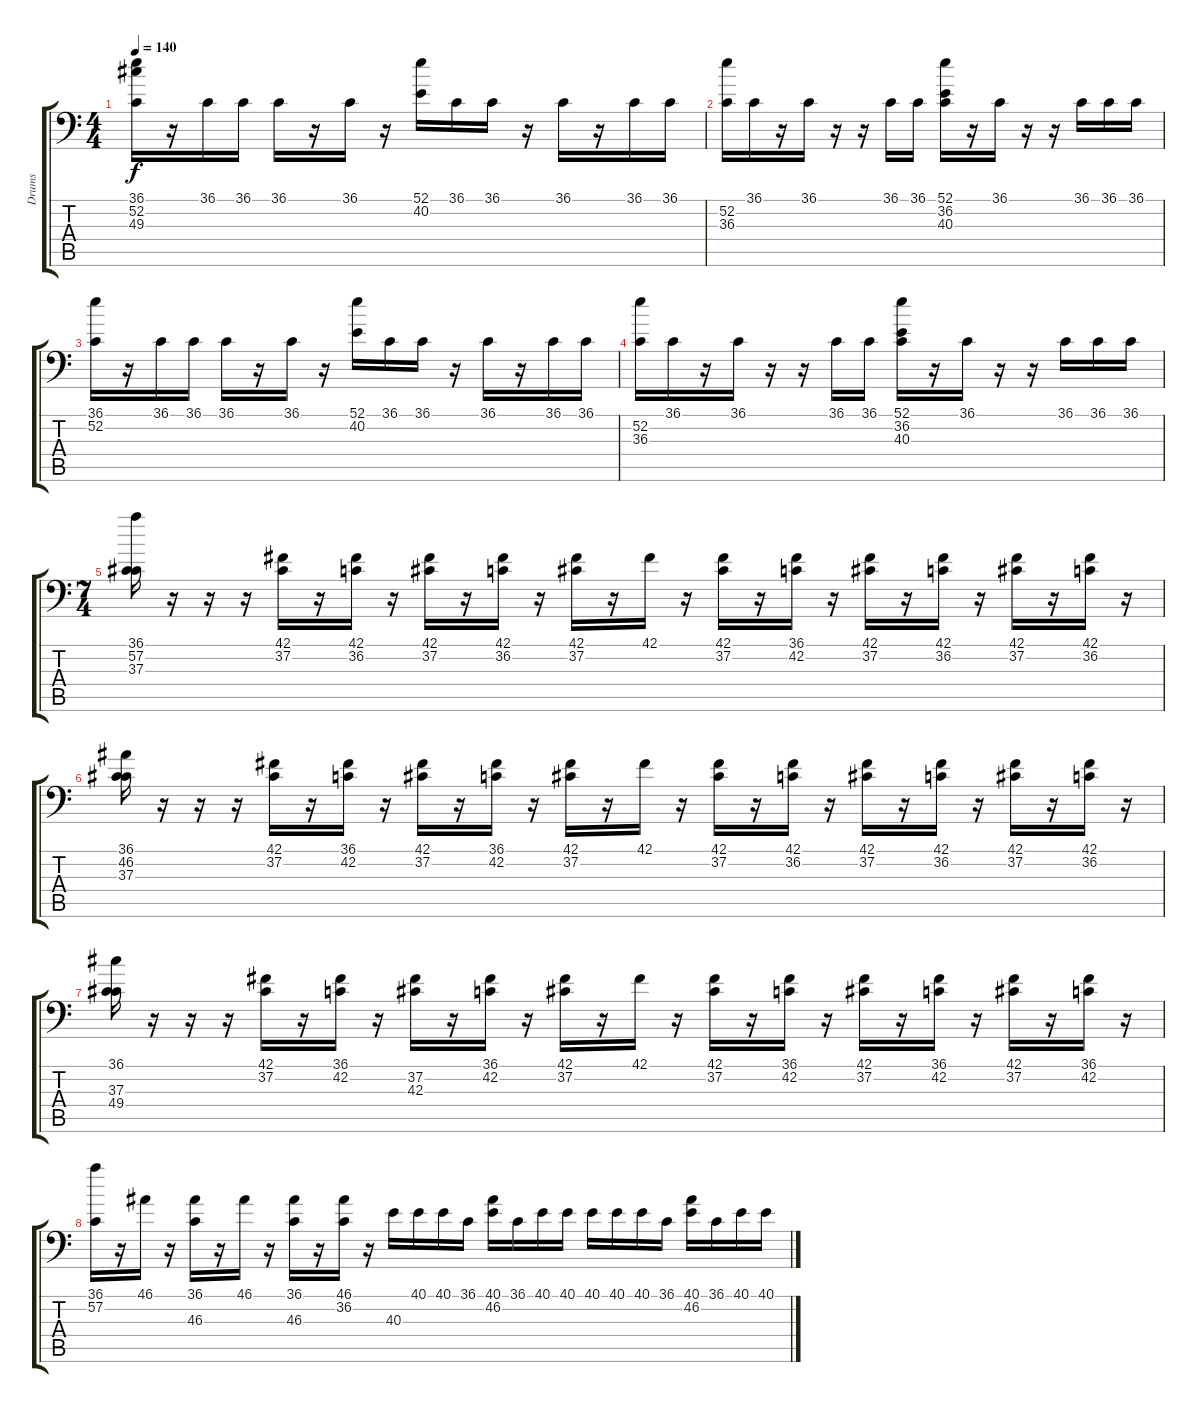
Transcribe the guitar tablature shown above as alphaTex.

\track ("Drums" "Drums") {instrument acousticgrandpiano}
\staff {score tabs}
\tuning (C-1 C-1 C-1 C-1 C-1 C-1) {hide}
\ts (4 4)
\tempo 140
\clef f4
\ks c
(36.1 52.2 49.3).16{dy f} r.16 36.1.16 36.1.16 36.1.16 r.16 36.1.16 r.16 (52.1 40.2).16 36.1.16 36.1.16 r.16 36.1.16 r.16 36.1.16 36.1.16 |
(52.2 36.3).16 36.1.16 r.16 36.1.16 r.16 r.16 36.1.16 36.1.16 (52.1 36.2 40.3).16 r.16 36.1.16 r.16 r.16 36.1.16 36.1.16 36.1.16 |
(36.1 52.2).16 r.16 36.1.16 36.1.16 36.1.16 r.16 36.1.16 r.16 (52.1 40.2).16 36.1.16 36.1.16 r.16 36.1.16 r.16 36.1.16 36.1.16 |
(52.2 36.3).16 36.1.16 r.16 36.1.16 r.16 r.16 36.1.16 36.1.16 (52.1 36.2 40.3).16 r.16 36.1.16 r.16 r.16 36.1.16 36.1.16 36.1.16 |
\ts (7 4)
(36.1 57.2 37.3).16 r.16 r.16 r.16 (42.1 37.2).16 r.16 (42.1 36.2).16 r.16 (42.1 37.2).16 r.16 (42.1 36.2).16 r.16 (42.1 37.2).16 r.16 42.1.16 r.16 (42.1 37.2).16 r.16 (36.1 42.2).16 r.16 (42.1 37.2).16 r.16 (42.1 36.2).16 r.16 (42.1 37.2).16 r.16 (42.1 36.2).16 r.16 |
(36.1 46.2 37.3).16 r.16 r.16 r.16 (42.1 37.2).16 r.16 (36.1 42.2).16 r.16 (42.1 37.2).16 r.16 (36.1 42.2).16 r.16 (42.1 37.2).16 r.16 42.1.16 r.16 (42.1 37.2).16 r.16 (42.1 36.2).16 r.16 (42.1 37.2).16 r.16 (42.1 36.2).16 r.16 (42.1 37.2).16 r.16 (42.1 36.2).16 r.16 |
(36.1 37.3 49.4).16 r.16 r.16 r.16 (42.1 37.2).16 r.16 (36.1 42.2).16 r.16 (37.2 42.3).16 r.16 (36.1 42.2).16 r.16 (42.1 37.2).16 r.16 42.1.16 r.16 (42.1 37.2).16 r.16 (36.1 42.2).16 r.16 (42.1 37.2).16 r.16 (36.1 42.2).16 r.16 (42.1 37.2).16 r.16 (36.1 42.2).16 r.16 |
(36.1 57.2).16 r.16 46.1.16 r.16 (36.1 46.3).16 r.16 46.1.16 r.16 (36.1 46.3).16 r.16 (46.1 36.2).16 r.16 40.3.16 40.1.16 40.1.16 36.1.16 (40.1 46.2).16 36.1.16 40.1.16 40.1.16 40.1.16 40.1.16 40.1.16 36.1.16 (40.1 46.2).16 36.1.16 40.1.16 40.1.16
